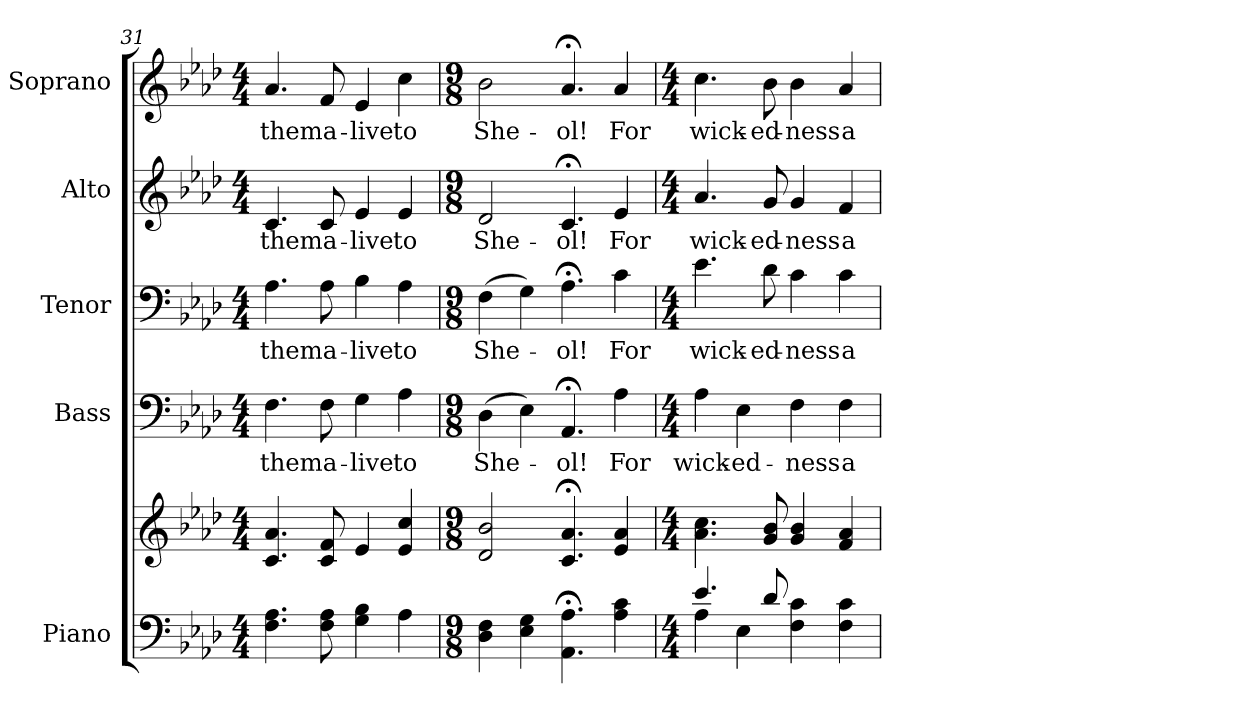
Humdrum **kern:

**kern	**kern	**kern	**text	**kern	**text	**kern	**text	**kern	**text
*part5	*part5	*part4	*part4	*part3	*part3	*part2	*part2	*part1	*part1
*staff6	*staff5	*staff4	*staff4	*staff3	*staff3	*staff2	*staff2	*staff1	*staff1
*I"Piano	*	*I"Bass	*	*I"Tenor	*	*I"Alto	*	*I"Soprano	*
*I'Pno.	*	*I'B.	*	*I'T.	*	*I'A.	*	*I'S.	*
!!LO:PB:g=z
*clefF4	*clefG2	*clefF4	*	*clefF4	*	*clefG2	*	*clefG2	*
*k[b-e-a-d-]	*k[b-e-a-d-]	*k[b-e-a-d-]	*	*k[b-e-a-d-]	*	*k[b-e-a-d-]	*	*k[b-e-a-d-]	*
*A-:	*A-:	*A-:	*	*A-:	*	*A-:	*	*A-:	*
*M4/4	*M4/4	*M4/4	*	*M4/4	*	*M4/4	*	*M4/4	*
=31	=31	=31	=31	=31	=31	=31	=31	=31	=31
!	!	!	!LO:LY:b:color=#000000	!	!	!	!	!	!
!	!	!	!	!	!LO:LY:b:color=#000000	!	!	!	!
!	!	!	!	!	!	!	!LO:LY:b:color=#000000	!	!
!	!	!	!	!	!	!	!	!	!LO:LY:b:color=#000000
4.Fi\ 4.A-i	4.ci/ 4.a-i	4.Fi\	them	4.A-i\	them	4.ci/	them	4.a-i/	them
!	!	!	!LO:LY:b:color=#000000	!	!	!	!	!	!
!	!	!	!	!	!LO:LY:b:color=#000000	!	!	!	!
!	!	!	!	!	!	!	!LO:LY:b:color=#000000	!	!
!	!	!	!	!	!	!	!	!	!LO:LY:b:color=#000000
8Fi\ 8A-i	8ci/ 8fi	8Fi\	a-	8A-i\	a-	8ci/	a-	8fi/	a-
!	!	!	!LO:LY:b:color=#000000	!	!	!	!	!	!
!	!	!	!	!	!LO:LY:b:color=#000000	!	!	!	!
!	!	!	!	!	!	!	!LO:LY:b:color=#000000	!	!
!	!	!	!	!	!	!	!	!	!LO:LY:b:color=#000000
4Gi\ 4B-i	4e-i/	4Gi\	-live	4B-i\	-live	4e-i/	-live	4e-i/	-live
!	!	!	!LO:LY:b:color=#000000	!	!	!	!	!	!
!	!	!	!	!	!LO:LY:b:color=#000000	!	!	!	!
!	!	!	!	!	!	!	!LO:LY:b:color=#000000	!	!
!	!	!	!	!	!	!	!	!	!LO:LY:b:color=#000000
4A-i\	4e-i/ 4cci	4A-i\	to	4A-i\	to	4e-i/	to	4cci\	to
=32	=32	=32	=32	=32	=32	=32	=32	=32	=32
*M9/8	*M9/8	*M9/8	*	*M9/8	*	*M9/8	*	*M9/8	*
!	!	!	!LO:LY:b:color=#000000	!	!	!	!	!	!
!	!	!	!	!	!LO:LY:b:color=#000000	!	!	!	!
!	!	!	!	!	!	!	!LO:LY:b:color=#000000	!	!
!	!	!	!	!	!	!	!	!	!LO:LY:b:color=#000000
4D-i\ 4Fi	2d-i/ 2b-i	(4D-i\	She-	(4Fi\	She-	2d-i/	She-	2b-i\	She-
4E-i\ 4Gi	.	4E-i\)	.	4Gi\)	.	.	.	.	.
!	!	!	!LO:LY:b:color=#000000	!	!	!	!	!	!
!	!	!	!	!	!LO:LY:b:color=#000000	!	!	!	!
!	!	!	!	!	!	!	!LO:LY:b:color=#000000	!	!
!	!	!	!	!	!	!	!	!	!LO:LY:b:color=#000000
4.AA-i\; 4.A-i;	4.ci/; 4.a-i;	4.AA-;i/	-ol!	4.A-;i\	-ol!	4.c;i/	-ol!	4.a-;i/	-ol!
!	!	!	!LO:LY:b:color=#000000	!	!	!	!	!	!
!	!	!	!	!	!LO:LY:b:color=#000000	!	!	!	!
!	!	!	!	!	!	!	!LO:LY:b:color=#000000	!	!
!	!	!	!	!	!	!	!	!	!LO:LY:b:color=#000000
4A-i\ 4ci	4e-i/ 4a-i	4A-i\	For	4ci\	For	4e-i/	For	4a-i/	For
=33	=33	=33	=33	=33	=33	=33	=33	=33	=33
*M4/4	*M4/4	*M4/4	*	*M4/4	*	*M4/4	*	*M4/4	*
*^	*	*	*	*	*	*	*	*	*
!	!	!	!	!LO:LY:b:color=#000000	!	!	!	!	!	!
!	!	!	!	!	!	!LO:LY:b:color=#000000	!	!	!	!
!	!	!	!	!	!	!	!	!LO:LY:b:color=#000000	!	!
!	!	!	!	!	!	!	!	!	!	!LO:LY:b:color=#000000
4.e-i/	4A-i\	4.a-i\ 4.cci	4A-i\	wick-	4.e-i\	wick-	4.a-i/	wick-	4.cci\	wick-
!	!	!	!	!LO:LY:b:color=#000000	!	!	!	!	!	!
.	4E-i\	.	4E-i\	-ed-	.	.	.	.	.	.
!	!	!	!	!	!	!LO:LY:b:color=#000000	!	!	!	!
!	!	!	!	!	!	!	!	!LO:LY:b:color=#000000	!	!
!	!	!	!	!	!	!	!	!	!	!LO:LY:b:color=#000000
8d-i/	.	8gi/ 8b-i	.	.	8d-i\	-ed-	8gi/	-ed-	8b-i\	-ed-
!	!	!	!	!LO:LY:b:color=#000000	!	!	!	!	!	!
!	!	!	!	!	!	!LO:LY:b:color=#000000	!	!	!	!
!	!	!	!	!	!	!	!	!LO:LY:b:color=#000000	!	!
!	!	!	!	!	!	!	!	!	!	!LO:LY:b:color=#000000
4Fi\ 4ci	2ryy	4gi/ 4b-i	4Fi\	-ness	4ci\	-ness	4gi/	-ness	4b-i\	-ness
!	!	!	!	!LO:LY:b:color=#000000	!	!	!	!	!	!
!	!	!	!	!	!	!LO:LY:b:color=#000000	!	!	!	!
!	!	!	!	!	!	!	!	!LO:LY:b:color=#000000	!	!
!	!	!	!	!	!	!	!	!	!	!LO:LY:b:color=#000000
4Fi\ 4ci	.	4fi/ 4a-i	4Fi\	a-	4ci\	a-	4fi/	a-	4a-i/	a-
*v	*v	*	*	*	*	*	*	*	*	*
=	=	=	=	=	=	=	=	=	=
*-	*-	*-	*-	*-	*-	*-	*-	*-	*-
